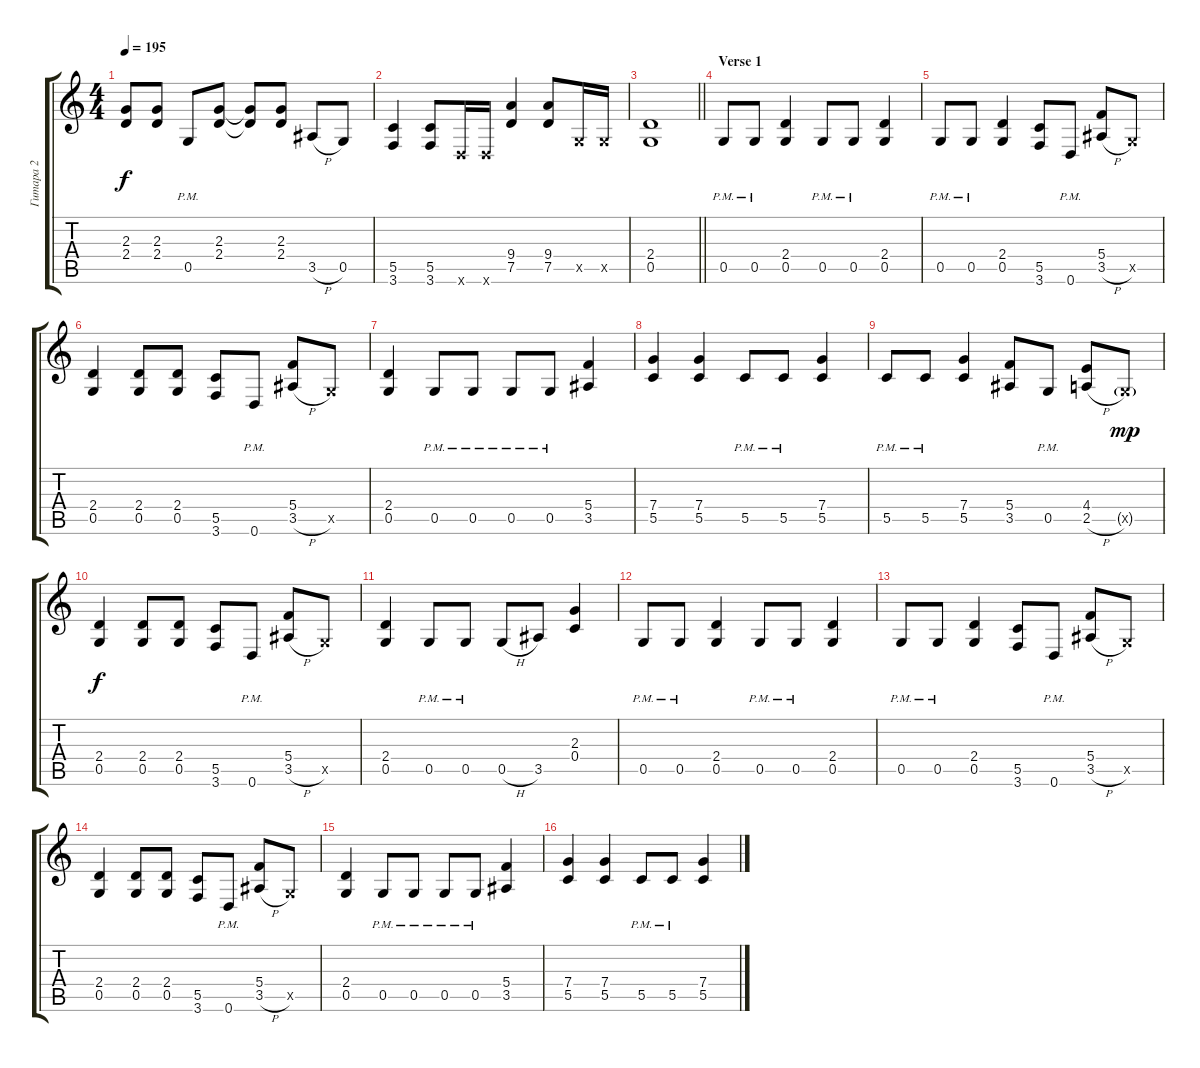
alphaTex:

\track ("Гитара 2" "Гитара 2") {instrument distortionguitar}
\staff {score tabs}
\tuning (D4 A3 F3 C3 G2 D2) {hide}
\ts (4 4)
\tempo 195
\clef g2
\ks c
(2.3 2.4).8{dy f} (2.3 2.4).8 0.5{pm}.8 (2.3 2.4).8 (2.3{t} 2.4{t}).8 (2.3 2.4).8 3.5{h}.8 0.5.8 |
(5.5 3.6).4 (5.5 3.6).8 0.6{x}.16 0.6{x}.16 (9.4 7.5).4 (9.4 7.5).8 0.5{x}.16 0.5{x}.16 |
\barLineRight lightlight
(2.4 0.5).1 |
\section ("" "Verse 1")
0.5{pm}.8 0.5{pm}.8 (2.4 0.5).4 0.5{pm}.8 0.5{pm}.8 (2.4 0.5).4 |
0.5{pm}.8 0.5{pm}.8 (2.4 0.5).4 (5.5 3.6).8 0.6{pm}.8 (5.4 3.5{h}).8 0.5{x}.8 |
(2.4 0.5).4 (2.4 0.5).8 (2.4 0.5).8 (5.5 3.6).8 0.6{pm}.8 (5.4 3.5{h}).8 0.5{x}.8 |
(2.4 0.5).4 0.5{pm}.8 0.5{pm}.8 0.5{pm}.8 0.5{pm}.8 (5.4 3.5).4 |
(7.4 5.5).4 (7.4 5.5).4 5.5{pm}.8 5.5{pm}.8 (7.4 5.5).4 |
5.5{pm}.8 5.5{pm}.8 (7.4 5.5).4 (5.4 3.5).8 0.5{pm}.8 (4.4 2.5{h}).8 0.5{g x}.8{dy mp} |
(2.4 0.5).4{dy f} (2.4 0.5).8 (2.4 0.5).8 (5.5 3.6).8 0.6{pm}.8 (5.4 3.5{h}).8 0.5{x}.8 |
(2.4 0.5).4 0.5{pm}.8 0.5{pm}.8 0.5{h}.8 3.5.8 (2.3 0.4).4 |
0.5{pm}.8 0.5{pm}.8 (2.4 0.5).4 0.5{pm}.8 0.5{pm}.8 (2.4 0.5).4 |
0.5{pm}.8 0.5{pm}.8 (2.4 0.5).4 (5.5 3.6).8 0.6{pm}.8 (5.4 3.5{h}).8 0.5{x}.8 |
(2.4 0.5).4 (2.4 0.5).8 (2.4 0.5).8 (5.5 3.6).8 0.6{pm}.8 (5.4 3.5{h}).8 0.5{x}.8 |
(2.4 0.5).4 0.5{pm}.8 0.5{pm}.8 0.5{pm}.8 0.5{pm}.8 (5.4 3.5).4 |
(7.4 5.5).4 (7.4 5.5).4 5.5{pm}.8 5.5{pm}.8 (7.4 5.5).4
